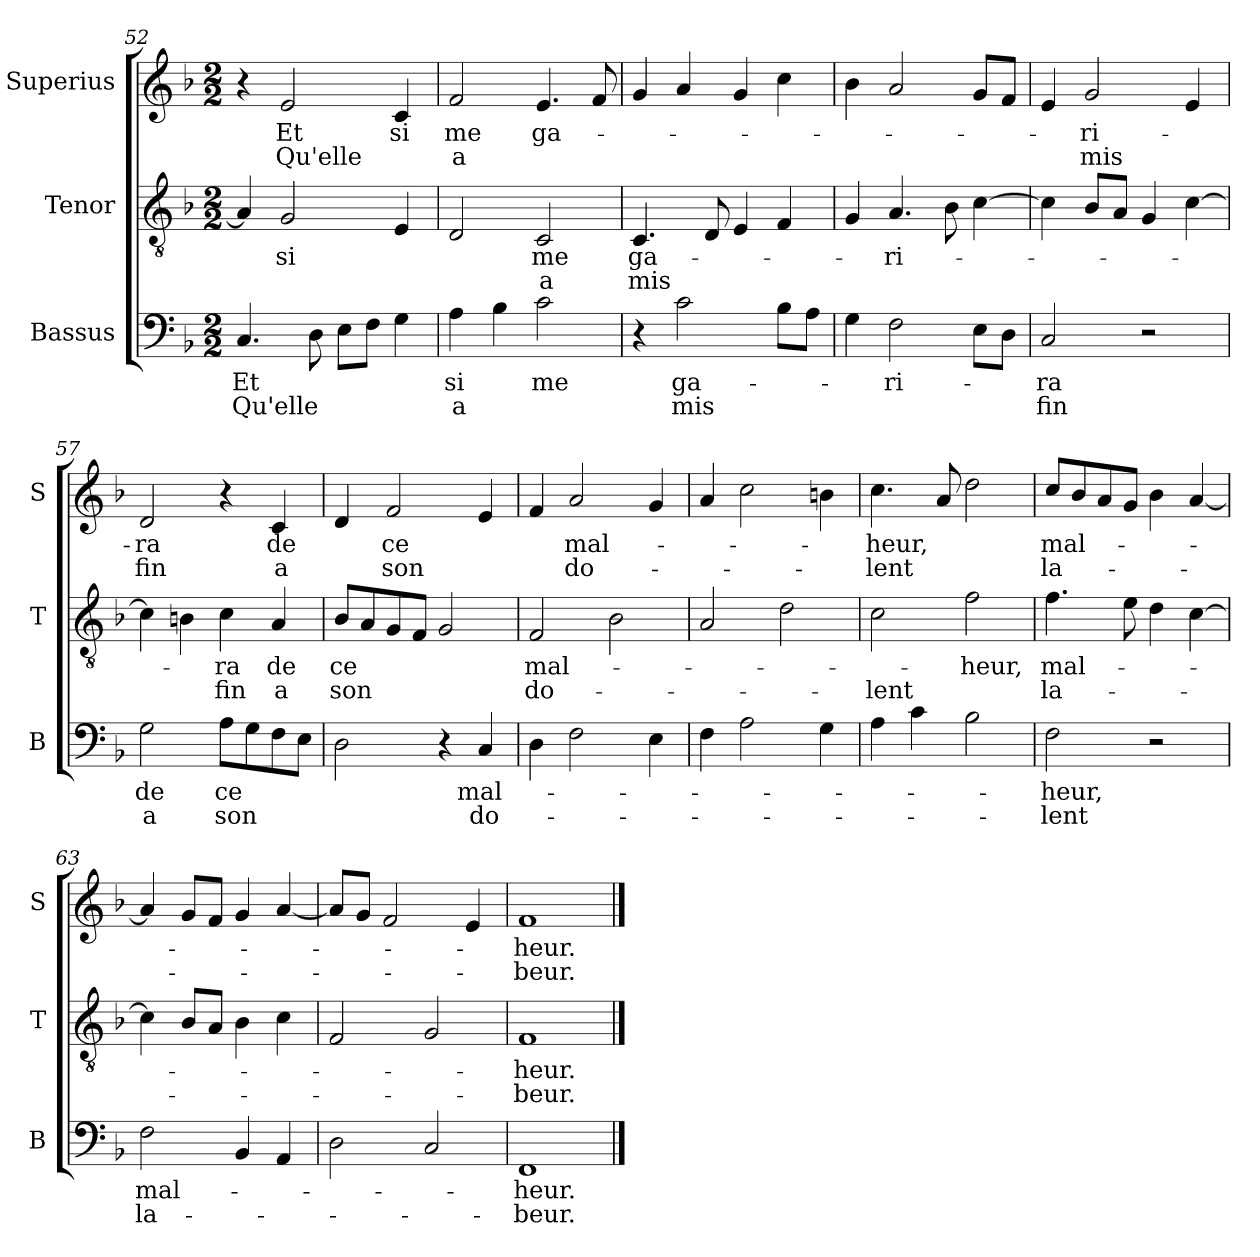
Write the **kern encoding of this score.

**kern	**text	**text	**kern	**text	**text	**kern	**text	**text
*part3	*part3	*part3	*part2	*part2	*part2	*part1	*part1	*part1
*staff3	*staff3	*staff3	*staff2	*staff2	*staff2	*staff1	*staff1	*staff1
*I"Bassus	*	*	*I"Tenor	*	*	*I"Superius	*	*
*I'B	*	*	*I'T	*	*	*I'S	*	*
*clefF4	*	*	*clefGv2	*	*	*clefG2	*	*
*k[b-]	*	*	*k[b-]	*	*	*k[b-]	*	*
*F:	*	*	*F:	*	*	*F:	*	*
*M2/2	*	*	*M2/2	*	*	*M2/2	*	*
=52	=52	=52	=52	=52	=52	=52	=52	=52
!	!LO:LY:i	!LO:LY:i	!	!	!	!	!	!
4.C	Et	Qu'elle	4A]	.	.	4r	.	.
!	!	!	!	!LO:LY:i	!	!	!LO:LY:i	!LO:LY:i
.	.	.	2G	si	.	2e	Et	Qu'elle
8D	.	.	.	.	.	.	.	.
8EL	.	.	.	.	.	.	.	.
8FJ	.	.	.	.	.	.	.	.
!	!	!	!	!	!	!	!LO:LY:i	!
4G	.	.	4E	.	.	4c	si	.
=53	=53	=53	=53	=53	=53	=53	=53	=53
!	!LO:LY:i	!LO:LY:i	!	!	!	!	!LO:LY:i	!LO:LY:i
4A	si	a	2D	.	.	2f	me	a
4B-	.	.	.	.	.	.	.	.
!	!LO:LY:i	!	!	!LO:LY:i	!LO:LY:i	!	!LO:LY:i	!
2c	me	.	2C	me	a	4.e	ga-	.
.	.	.	.	.	.	8f	.	.
=54	=54	=54	=54	=54	=54	=54	=54	=54
!	!	!	!	!LO:LY:i	!LO:LY:i	!	!	!
4r	.	.	4.C	ga-	mis	4g	.	.
!	!LO:LY:i	!LO:LY:i	!	!	!	!	!	!
2c	ga-	mis	.	.	.	4a	.	.
.	.	.	8D	.	.	.	.	.
.	.	.	4E	.	.	4g	.	.
8B-L	.	.	4F	.	.	4cc	.	.
8AJ	.	.	.	.	.	.	.	.
=55	=55	=55	=55	=55	=55	=55	=55	=55
4G	.	.	4G	.	.	4b-	.	.
!	!LO:LY:i	!	!	!LO:LY:i	!	!	!	!
2F	-ri-	.	4.A	-ri-	.	2a	.	.
.	.	.	8B-	.	.	.	.	.
8EL	.	.	[4c	.	.	8gL	.	.
8DJ	.	.	.	.	.	8fJ	.	.
=56	=56	=56	=56	=56	=56	=56	=56	=56
!	!LO:LY:i	!LO:LY:i	!	!	!	!	!	!
2C	-ra	fin	4c]	.	.	4e	.	.
!	!	!	!	!	!	!	!LO:LY:i	!LO:LY:i
.	.	.	8B-L	.	.	2g	-ri-	mis
.	.	.	8AJ	.	.	.	.	.
2r	.	.	4G	.	.	.	.	.
.	.	.	[4c	.	.	4e	.	.
=57	=57	=57	=57	=57	=57	=57	=57	=57
!	!LO:LY:i	!LO:LY:i	!	!	!	!	!LO:LY:i	!LO:LY:i
2G	de	a	4c]	.	.	2d	-ra	fin
.	.	.	4Bn	.	.	.	.	.
!	!LO:LY:i	!LO:LY:i	!	!LO:LY:i	!LO:LY:i	!	!	!
8AL	ce	son	4c	-ra	fin	4r	.	.
8G	.	.	.	.	.	.	.	.
!	!	!	!	!LO:LY:i	!LO:LY:i	!	!LO:LY:i	!LO:LY:i
8F	.	.	4A	de	a	4c	de	a
8EJ	.	.	.	.	.	.	.	.
=58	=58	=58	=58	=58	=58	=58	=58	=58
!	!	!	!	!LO:LY:i	!LO:LY:i	!	!	!
2D	.	.	8B-L	ce	son	4d	.	.
.	.	.	8A	.	.	.	.	.
!	!	!	!	!	!	!	!LO:LY:i	!LO:LY:i
.	.	.	8G	.	.	2f	ce	son
.	.	.	8FJ	.	.	.	.	.
4r	.	.	2G	.	.	.	.	.
!	!LO:LY:i	!LO:LY:i	!	!	!	!	!	!
4C	mal-	do-	.	.	.	4e	.	.
=59	=59	=59	=59	=59	=59	=59	=59	=59
!	!	!	!	!LO:LY:i	!LO:LY:i	!	!	!
4D	.	.	2F	mal-	do-	4f	.	.
!	!	!	!	!	!	!	!LO:LY:i	!LO:LY:i
2F	.	.	.	.	.	2a	mal-	do-
.	.	.	2B-	.	.	.	.	.
4E	.	.	.	.	.	4g	.	.
=60	=60	=60	=60	=60	=60	=60	=60	=60
4F	.	.	2A	.	.	4a	.	.
2A	.	.	.	.	.	2cc	.	.
.	.	.	2d	.	.	.	.	.
4G	.	.	.	.	.	4bn	.	.
=61	=61	=61	=61	=61	=61	=61	=61	=61
!	!	!	!	!	!LO:LY:i	!	!LO:LY:i	!LO:LY:i
4A	.	.	2c	.	-lent	4.cc	-heur,	-lent
4c	.	.	.	.	.	.	.	.
.	.	.	.	.	.	8a	.	.
!	!	!	!	!LO:LY:i	!	!	!	!
2B-	.	.	2f	-heur,	.	2dd	.	.
=62	=62	=62	=62	=62	=62	=62	=62	=62
!	!LO:LY:i	!LO:LY:i	!	!LO:LY:i	!LO:LY:i	!	!LO:LY:i	!LO:LY:i
2F	-heur,	-lent	4.f	mal-	la-	8ccL	mal-	la-
.	.	.	.	.	.	8b-	.	.
.	.	.	.	.	.	8a	.	.
.	.	.	8e	.	.	8gJ	.	.
2r	.	.	4d	.	.	4b-	.	.
.	.	.	[4c	.	.	[4a	.	.
=63	=63	=63	=63	=63	=63	=63	=63	=63
!	!LO:LY:i	!LO:LY:i	!	!	!	!	!	!
2F	mal-	la-	4c]	.	.	4a]	.	.
.	.	.	8B-L	.	.	8gL	.	.
.	.	.	8AJ	.	.	8fJ	.	.
4BB-	.	.	4B-	.	.	4g	.	.
4AA	.	.	4c	.	.	[4a	.	.
=64	=64	=64	=64	=64	=64	=64	=64	=64
2D	.	.	2F	.	.	8aL]	.	.
.	.	.	.	.	.	8gJ	.	.
.	.	.	.	.	.	2f	.	.
2C	.	.	2G	.	.	.	.	.
.	.	.	.	.	.	4e	.	.
=65	=65	=65	=65	=65	=65	=65	=65	=65
!	!LO:LY:i	!LO:LY:i	!	!LO:LY:i	!LO:LY:i	!	!LO:LY:i	!LO:LY:i
1FF	-heur.	-beur.	1F	-heur.	-beur.	1f	-heur.	-beur.
==	==	==	==	==	==	==	==	==
*-	*-	*-	*-	*-	*-	*-	*-	*-
